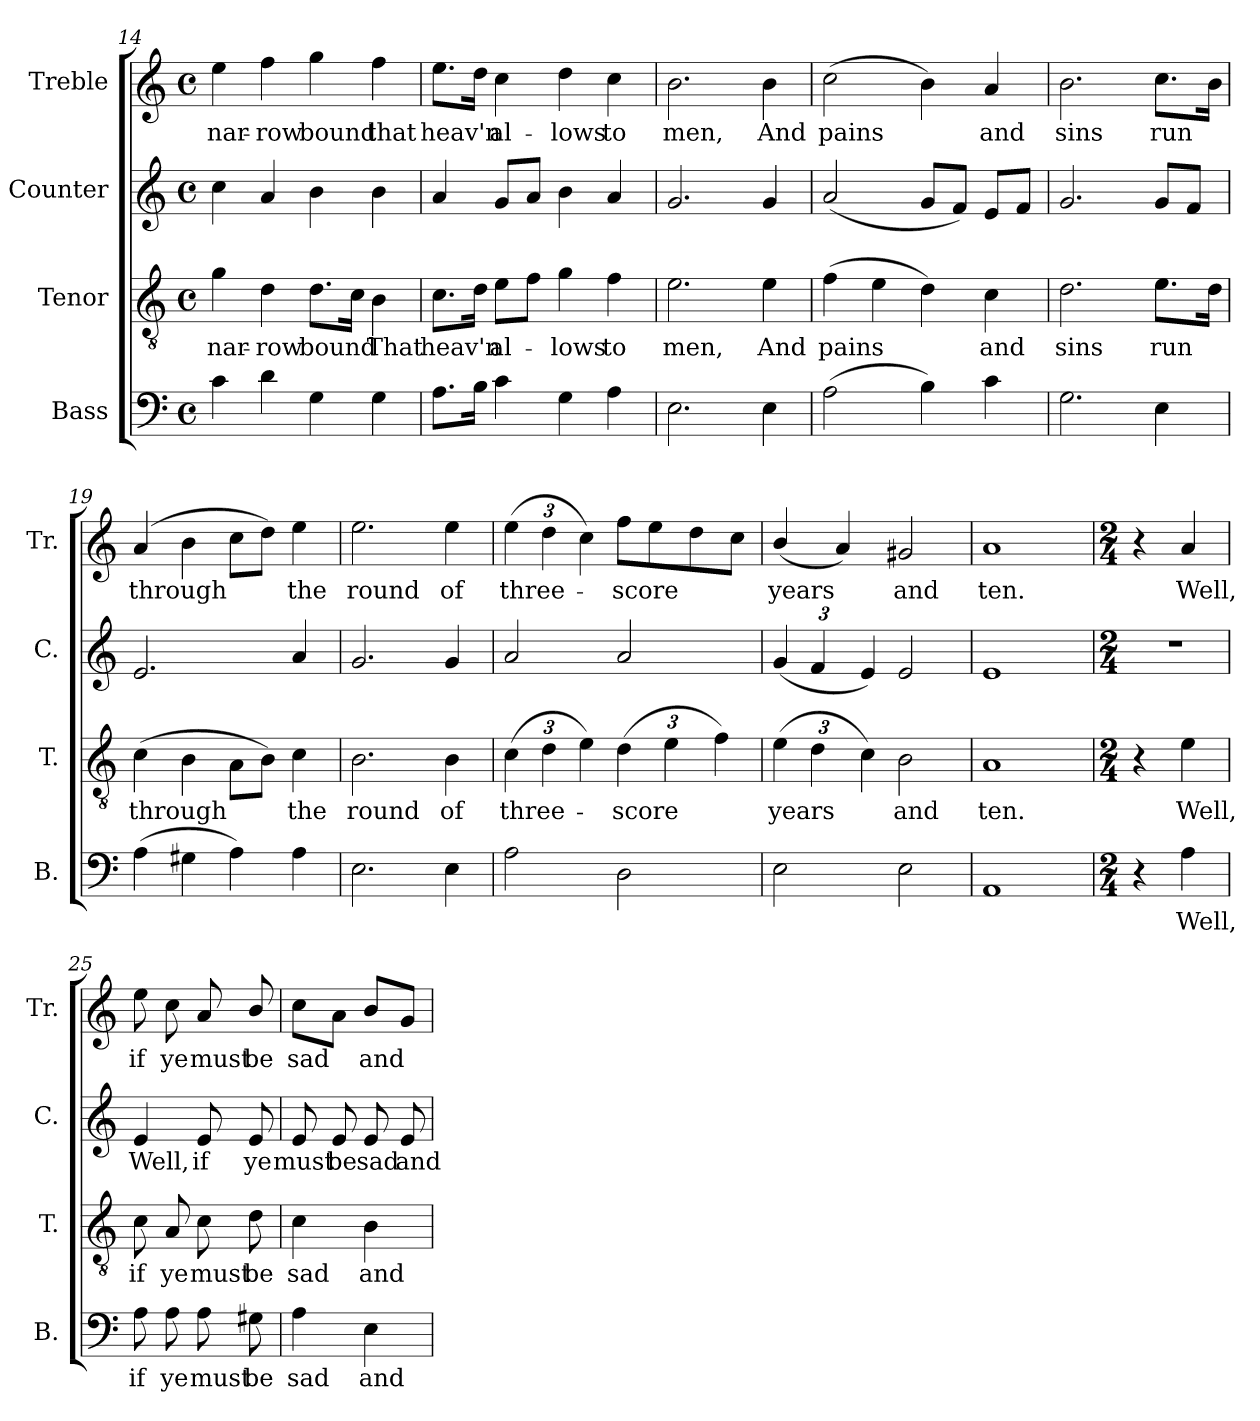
**kern	**text	**kern	**text	**kern	**text	**kern	**text
*part4	*part4	*part3	*part3	*part2	*part2	*part1	*part1
*staff4	*staff4	*staff3	*staff3	*staff2	*staff2	*staff1	*staff1
*I"Bass	*	*I"Tenor	*	*I"Counter	*	*I"Treble	*
*I'B.	*	*I'T.	*	*I'C.	*	*I'Tr.	*
*clefF4	*	*clefGv2	*	*clefG2	*	*clefG2	*
*k[]	*	*k[]	*	*k[]	*	*k[]	*
*M4/4	*	*M4/4	*	*M4/4	*	*M4/4	*
*met(c)	*	*met(c)	*	*met(c)	*	*met(c)	*
=14	=14	=14	=14	=14	=14	=14	=14
4c\	.	4g\	nar-	4cc\	.	4ee\	nar-
4d\	.	4d\	-row	4a/	.	4ff\	-row
4G\	.	8.d\L	bound	4b\	.	4gg\	bound
.	.	16c\Jk	.	.	.	.	.
4G\	.	4B\	That	4b\	.	4ff\	that
!!LO:PB:g=z
=15	=15	=15	=15	=15	=15	=15	=15
8.A\L	.	8.c\L	heav'n	4a/	.	8.ee\L	heav'n
16B\Jk	.	16d\Jk	.	.	.	16dd\Jk	.
4c\	.	8e\L	al-	8g/L	.	4cc\	al-
.	.	8f\J	.	8a/J	.	.	.
4G\	.	4g\	-lows	4b\	.	4dd\	-lows
4A\	.	4f\	to	4a/	.	4cc\	to
=16	=16	=16	=16	=16	=16	=16	=16
2.E\	.	2.e\	men,	2.g/	.	2.b\	men,
4E\	.	4e\	And	4g/	.	4b\	And
=17	=17	=17	=17	=17	=17	=17	=17
(2A\	.	(4f\	pains	(2a/	.	(2cc\	pains
.	.	4e\	.	.	.	.	.
4B\)	.	4d\)	.	8g/L	.	4b\)	.
.	.	.	.	8f/J)	.	.	.
4c\	.	4c\	and	8e/L	.	4a/	and
.	.	.	.	8f/J	.	.	.
=18	=18	=18	=18	=18	=18	=18	=18
2.G\	.	2.d\	sins	2.g/	.	2.b\	sins
4E\	.	8.e\L	run	8g/L	.	8.cc\L	run
.	.	.	.	8f/J	.	.	.
.	.	16d\Jk	.	.	.	16b\Jk	.
=19	=19	=19	=19	=19	=19	=19	=19
(4A\	.	(4c\	through	2.e/	.	(4a/	through
4G#X\	.	4B\	.	.	.	4b\	.
4A\)	.	8A\L	.	.	.	8cc\L	.
.	.	8B\J)	.	.	.	8dd\J)	.
4A\	.	4c\	the	4a/	.	4ee\	the
=20	=20	=20	=20	=20	=20	=20	=20
2.E\	.	2.B\	round	2.g/	.	2.ee\	round
4E\	.	4B\	of	4g/	.	4ee\	of
!!LO:LB:g=z
=21	=21	=21	=21	=21	=21	=21	=21
*	*	*Xbrackettup	*	*	*	*Xbrackettup	*
2A\	.	(6c\	three-	2a/	.	(6ee\	three-
.	.	6d\	.	.	.	6dd\	.
.	.	6e\)	.	.	.	6cc\)	.
2D\	.	(6d\	-score	2a/	.	8ff\L	-score
.	.	.	.	.	.	8ee\	.
.	.	6e\	.	.	.	.	.
.	.	.	.	.	.	8dd\	.
.	.	6f\)	.	.	.	.	.
.	.	.	.	.	.	8cc\J	.
=22	=22	=22	=22	=22	=22	=22	=22
*	*	*	*	*Xbrackettup	*	*	*
2E\	.	(6e\	years	(6g/	.	(4b/	years
.	.	6d\	.	6f/	.	.	.
.	.	.	.	.	.	4a/)	.
.	.	6c\)	.	6e/)	.	.	.
2E\	.	2B\	and	2e/	.	2g#X/	and
=23	=23	=23	=23	=23	=23	=23	=23
1AA	.	1A	ten.	1e	.	1a	ten.
=24	=24	=24	=24	=24	=24	=24	=24
*M2/4	*	*M2/4	*	*M2/4	*	*M2/4	*
*	*	*	*	*	*	*MM60	*
4r	.	4r	.	2r	.	4r	.
4A\	Well,	4e\	Well,	.	.	4a/	Well,
=25	=25	=25	=25	=25	=25	=25	=25
8A\	if	8c\	if	4e/	Well,	8ee\	if
8A\	ye	8A/	ye	.	.	8cc\	ye
8A\	must	8c\	must	8e/	if	8a/	must
8G#X\	be	8d\	be	8e/	ye	8b/	be
=26	=26	=26	=26	=26	=26	=26	=26
4A\	sad	4c\	sad	8e/	must	8cc\L	sad
.	.	.	.	8e/	be	8a\J	.
4E\	and	4B\	and	8e/	sad	8b/L	and
.	.	.	.	8e/	and	8g/J	.
=	=	=	=	=	=	=	=
*-	*-	*-	*-	*-	*-	*-	*-
